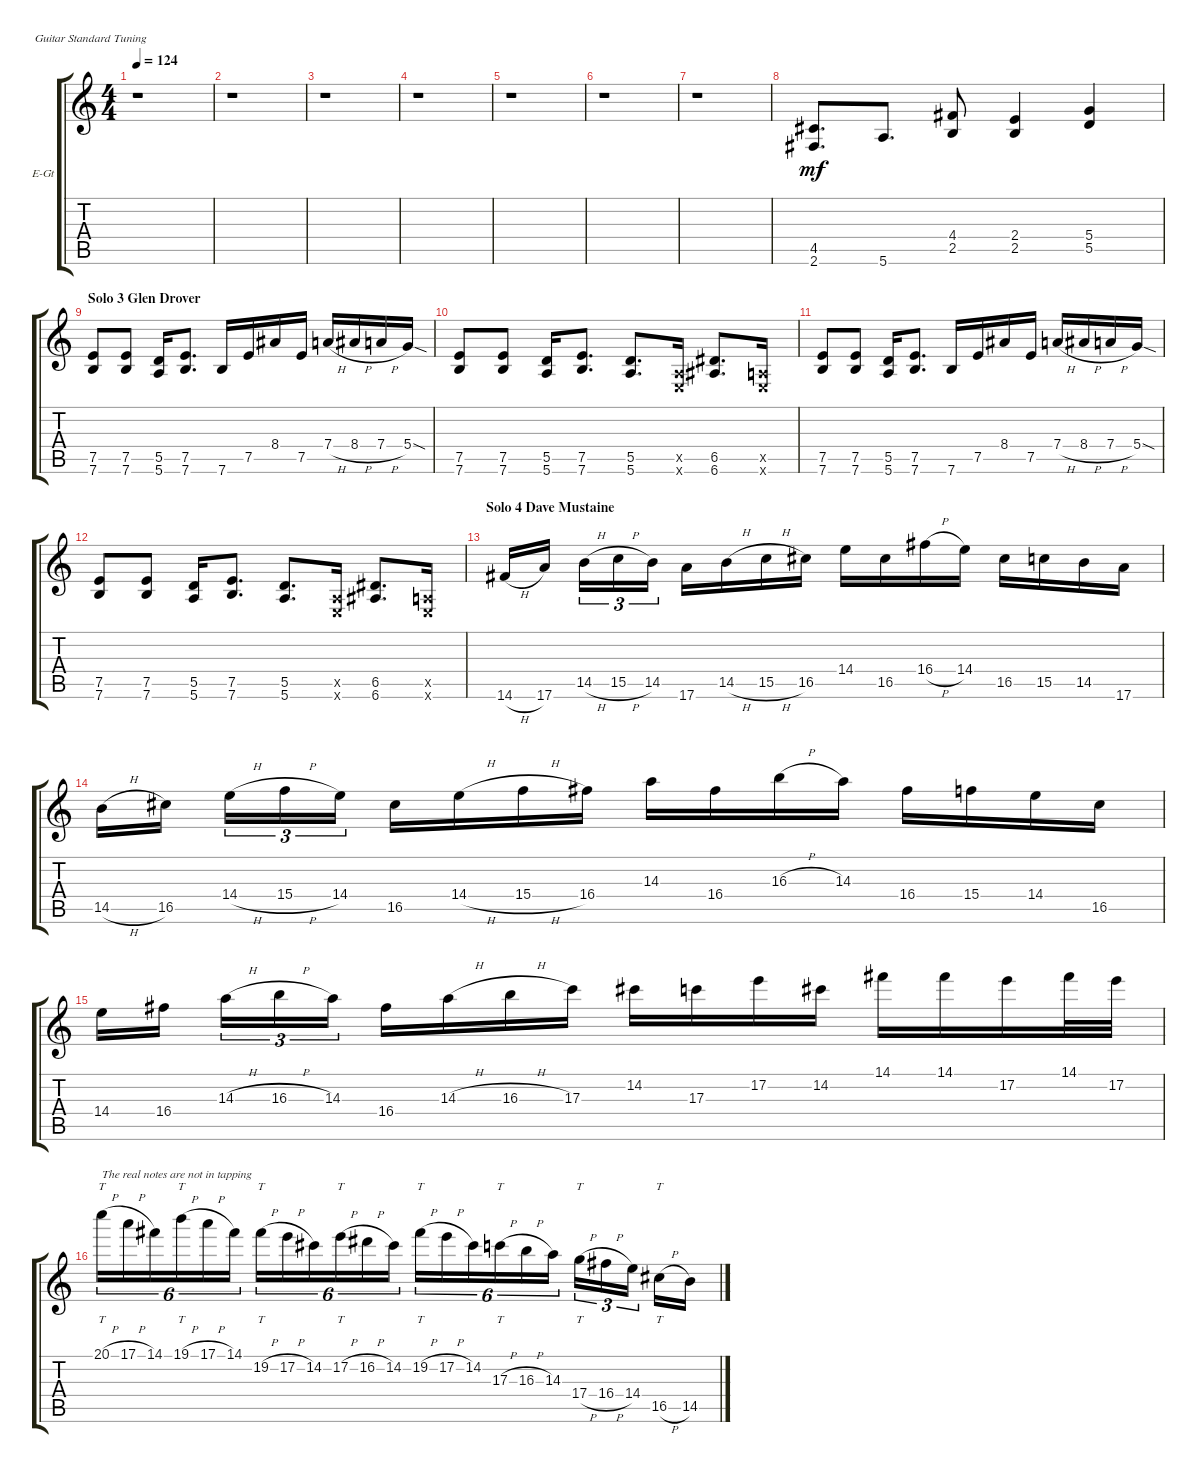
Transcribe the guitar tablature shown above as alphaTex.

\defaultSystemsLayout 4
\bracketExtendMode groupsimilarinstruments
\firstSystemTrackNameOrientation horizontal
\otherSystemsTrackNameOrientation horizontal
\track ("Dave Mustaine" "E-Gt") {instrument distortionguitar}
\staff {score tabs}
\tuning (E4 B3 G3 D3 A2 E2)
\ts (4 4)
\tempo 124
\clef g2
\ks c
r.1{dy mf} |
r.1 |
r.1 |
r.1 |
r.1 |
r.1 |
r.1 |
(4.5 2.6).8{d} 5.6.8{d} (2.5 4.4).8 (2.5 2.4).4 (5.5 5.4).4 |
\section ("" "Solo 3 Glen Drover")
(7.6 7.5).8 (7.5 7.6).8 (5.5 5.6).16 (7.5 7.6).8{d} 7.6.16 7.5.16 8.4.16 7.5.16 7.4{h}.16 8.4{h}.16 7.4{h}.16 5.4{sod}.16 |
(7.6 7.5).8 (7.5 7.6).8 (5.5 5.6).16 (7.5 7.6).8{d} (5.6 5.5).8{d} (0.5{x} 0.6{x}).16 (6.5 6.6).8{d} (0.6{x} 0.5{x}).16 |
(7.6 7.5).8 (7.5 7.6).8 (5.5 5.6).16 (7.5 7.6).8{d} 7.6.16 7.5.16 8.4.16 7.5.16 7.4{h}.16 8.4{h}.16 7.4{h}.16 5.4{sod}.16 |
(7.6 7.5).8 (7.5 7.6).8 (5.5 5.6).16 (7.5 7.6).8{d} (5.6 5.5).8{d} (0.5{x} 0.6{x}).16 (6.5 6.6).8{d} (0.6{x} 0.5{x}).16 |
\section ("" "Solo 4 Dave Mustaine")
14.6{h}.16 17.6.16 14.5{h}.16{tu (3 2)} 15.5{h}.16{tu (3 2)} 14.5.16{tu (3 2)} 17.6.16 14.5{h}.16 15.5{h}.16 16.5.16 14.4.16 16.5.16 16.4{h}.16 14.4.16 16.5.16 15.5.16 14.5.16 17.6.16 |
14.5{h}.16 16.5.16 14.4{h}.16{tu (3 2)} 15.4{h}.16{tu (3 2)} 14.4.16{tu (3 2)} 16.5.16 14.4{h}.16 15.4{h}.16 16.4.16 14.3.16 16.4.16 16.3{h}.16 14.3.16 16.4.16 15.4.16 14.4.16 16.5.16 |
14.4.16 16.4.16 14.3{h}.16{tu (3 2)} 16.3{h}.16{tu (3 2)} 14.3.16{tu (3 2)} 16.4.16 14.3{h}.16 16.3{h}.16 17.3.16 14.2.16 17.3.16 17.2.16 14.2.16 14.1.16 14.1.16 17.2.16 14.1.32 17.2.32 |
20.1{h}.16{tt tu (6 4) txt "The real notes are not in tapping"} 17.1{h}.16{tu (6 4)} 14.1.16{tu (6 4)} 19.1{h}.16{tt tu (6 4)} 17.1{h}.16{tu (6 4)} 14.1.16{tu (6 4)} 19.2{h}.16{tt tu (6 4)} 17.2{h}.16{tu (6 4)} 14.2.16{tu (6 4)} 17.2{h}.16{tt tu (6 4)} 16.2{h}.16{tu (6 4)} 14.2.16{tu (6 4)} 19.2{h}.16{tt tu (6 4)} 17.2{h}.16{tu (6 4)} 14.2.16{tu (6 4)} 17.3{h}.16{tt tu (6 4)} 16.3{h}.16{tu (6 4)} 14.3.16{tu (6 4)} 17.4{h}.16{tt tu (3 2)} 16.4{h}.16{tu (3 2)} 14.4.16{tu (3 2)} 16.5{h}.16{tt} 14.5.16
